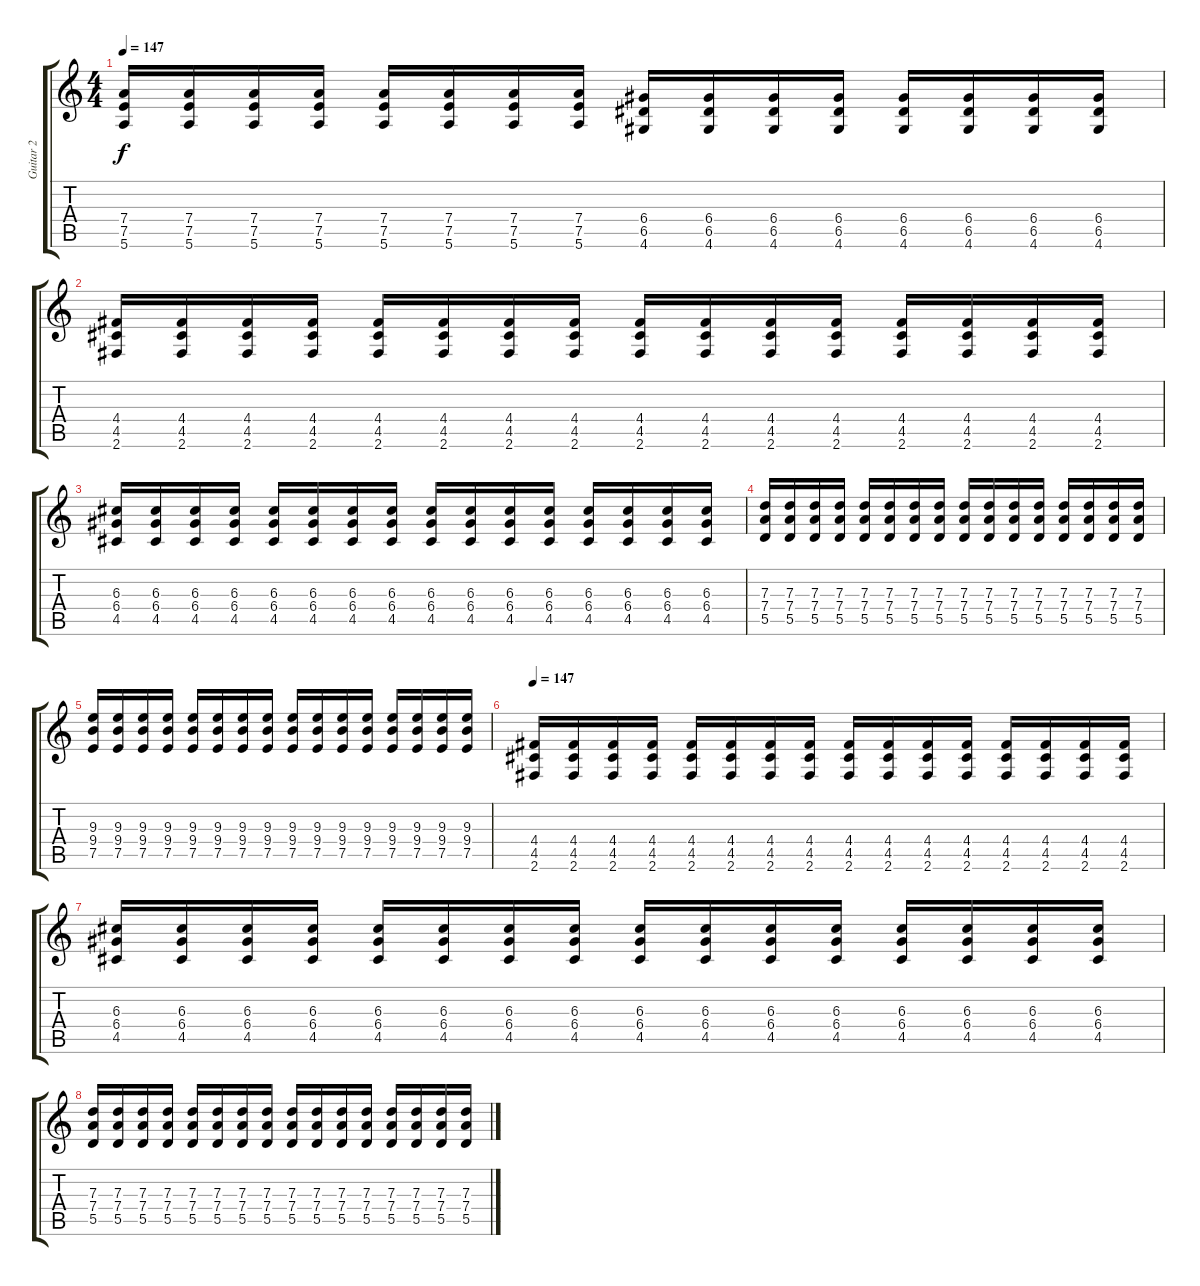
\track ("Guitar 2" "Guitar 2") {instrument distortionguitar}
\staff {score tabs}
\tuning (E4 B3 G3 D3 A2 E2) {hide}
\ts (4 4)
\tempo 147
\clef g2
\ks c
(7.4 7.5 5.6).16{dy f} (7.4 7.5 5.6).16 (7.4 7.5 5.6).16 (7.4 7.5 5.6).16 (7.4 7.5 5.6).16 (7.4 7.5 5.6).16 (7.4 7.5 5.6).16 (7.4 7.5 5.6).16 (6.4 6.5 4.6).16 (6.4 6.5 4.6).16 (6.4 6.5 4.6).16 (6.4 6.5 4.6).16 (6.4 6.5 4.6).16 (6.4 6.5 4.6).16 (6.4 6.5 4.6).16 (6.4 6.5 4.6).16 |
(4.4 4.5 2.6).16 (4.4 4.5 2.6).16 (4.4 4.5 2.6).16 (4.4 4.5 2.6).16 (4.4 4.5 2.6).16 (4.4 4.5 2.6).16 (4.4 4.5 2.6).16 (4.4 4.5 2.6).16 (4.4 4.5 2.6).16 (4.4 4.5 2.6).16 (4.4 4.5 2.6).16 (4.4 4.5 2.6).16 (4.4 4.5 2.6).16 (4.4 4.5 2.6).16 (4.4 4.5 2.6).16 (4.4 4.5 2.6).16 |
(6.3 6.4 4.5).16 (6.3 6.4 4.5).16 (6.3 6.4 4.5).16 (6.3 6.4 4.5).16 (6.3 6.4 4.5).16 (6.3 6.4 4.5).16 (6.3 6.4 4.5).16 (6.3 6.4 4.5).16 (6.3 6.4 4.5).16 (6.3 6.4 4.5).16 (6.3 6.4 4.5).16 (6.3 6.4 4.5).16 (6.3 6.4 4.5).16 (6.3 6.4 4.5).16 (6.3 6.4 4.5).16 (6.3 6.4 4.5).16 |
(7.3 7.4 5.5).16 (7.3 7.4 5.5).16 (7.3 7.4 5.5).16 (7.3 7.4 5.5).16 (7.3 7.4 5.5).16 (7.3 7.4 5.5).16 (7.3 7.4 5.5).16 (7.3 7.4 5.5).16 (7.3 7.4 5.5).16 (7.3 7.4 5.5).16 (7.3 7.4 5.5).16 (7.3 7.4 5.5).16 (7.3 7.4 5.5).16 (7.3 7.4 5.5).16 (7.3 7.4 5.5).16 (7.3 7.4 5.5).16 |
(9.3 9.4 7.5).16 (9.3 9.4 7.5).16 (9.3 9.4 7.5).16 (9.3 9.4 7.5).16 (9.3 9.4 7.5).16 (9.3 9.4 7.5).16 (9.3 9.4 7.5).16 (9.3 9.4 7.5).16 (9.3 9.4 7.5).16 (9.3 9.4 7.5).16 (9.3 9.4 7.5).16 (9.3 9.4 7.5).16 (9.3 9.4 7.5).16 (9.3 9.4 7.5).16 (9.3 9.4 7.5).16 (9.3 9.4 7.5).16 |
\tempo 147
(4.4 4.5 2.6).16{volume 11} (4.4 4.5 2.6).16 (4.4 4.5 2.6).16 (4.4 4.5 2.6).16 (4.4 4.5 2.6).16 (4.4 4.5 2.6).16 (4.4 4.5 2.6).16 (4.4 4.5 2.6).16 (4.4 4.5 2.6).16 (4.4 4.5 2.6).16 (4.4 4.5 2.6).16 (4.4 4.5 2.6).16 (4.4 4.5 2.6).16 (4.4 4.5 2.6).16 (4.4 4.5 2.6).16 (4.4 4.5 2.6).16 |
(6.3 6.4 4.5).16 (6.3 6.4 4.5).16 (6.3 6.4 4.5).16 (6.3 6.4 4.5).16 (6.3 6.4 4.5).16 (6.3 6.4 4.5).16 (6.3 6.4 4.5).16 (6.3 6.4 4.5).16 (6.3 6.4 4.5).16 (6.3 6.4 4.5).16 (6.3 6.4 4.5).16 (6.3 6.4 4.5).16 (6.3 6.4 4.5).16 (6.3 6.4 4.5).16 (6.3 6.4 4.5).16 (6.3 6.4 4.5).16 |
(7.3 7.4 5.5).16 (7.3 7.4 5.5).16 (7.3 7.4 5.5).16 (7.3 7.4 5.5).16 (7.3 7.4 5.5).16 (7.3 7.4 5.5).16 (7.3 7.4 5.5).16 (7.3 7.4 5.5).16 (7.3 7.4 5.5).16 (7.3 7.4 5.5).16 (7.3 7.4 5.5).16 (7.3 7.4 5.5).16 (7.3 7.4 5.5).16 (7.3 7.4 5.5).16 (7.3 7.4 5.5).16 (7.3 7.4 5.5).16
